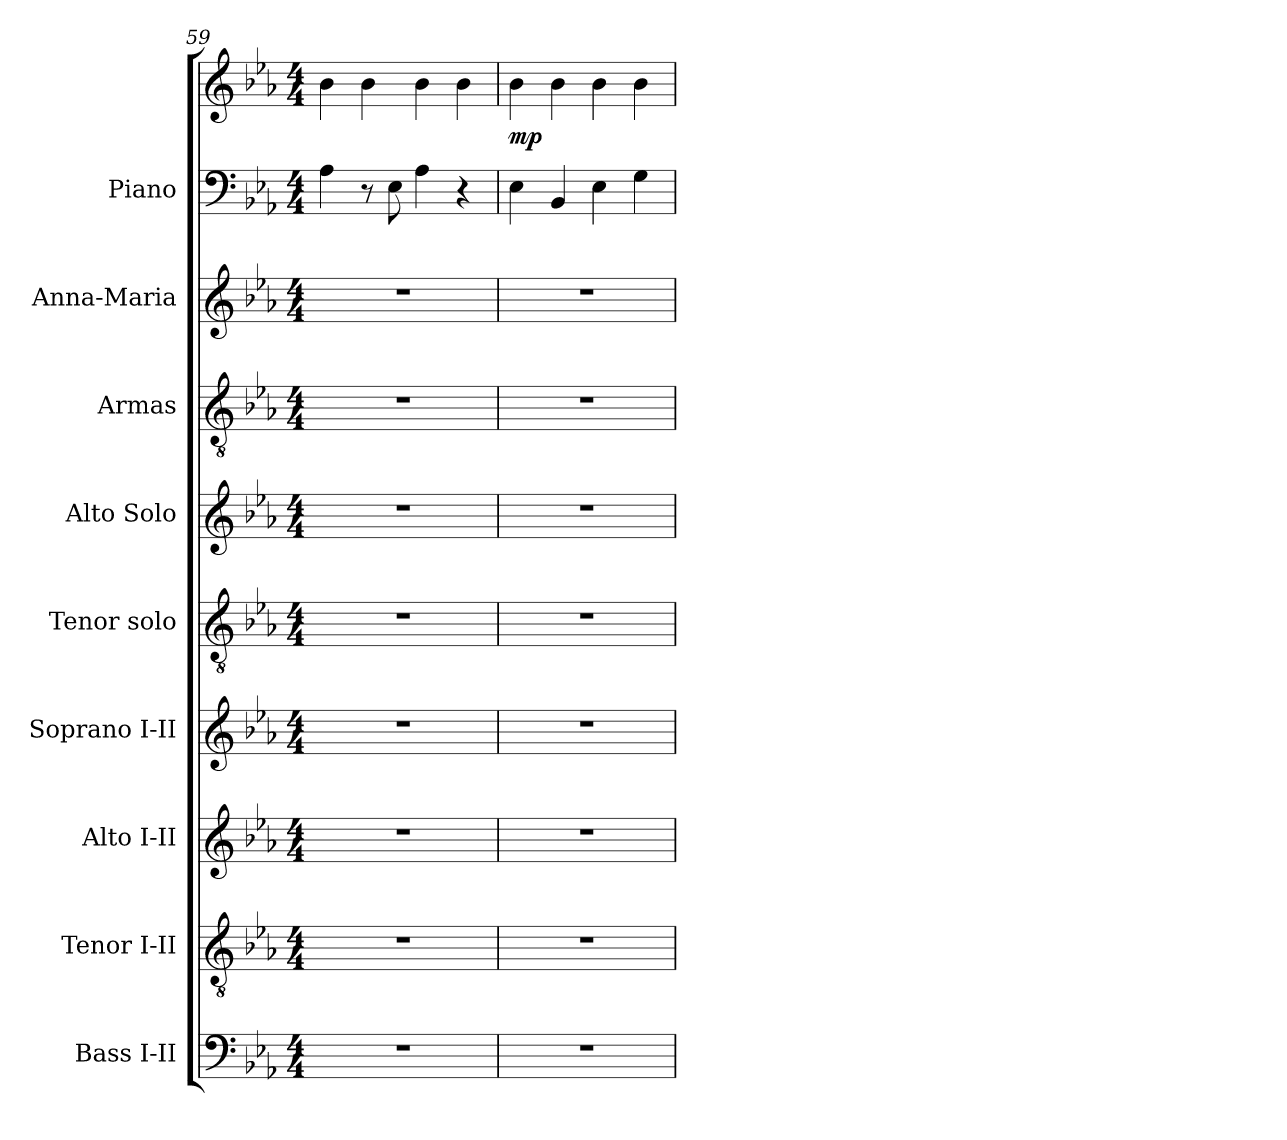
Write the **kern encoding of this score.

**kern	**kern	**kern	**kern	**kern	**kern	**kern	**kern	**kern	**kern	**dynam
*part9	*part8	*part7	*part6	*part5	*part4	*part3	*part2	*part1	*part1	*part1
*staff10	*staff9	*staff8	*staff7	*staff6	*staff5	*staff4	*staff3	*staff2	*staff1	*staff1/2
*I"Bass I-II	*I"Tenor I-II	*I"Alto I-II	*I"Soprano I-II	*I"Tenor solo	*I"Alto Solo	*I"Armas	*I"Anna-Maria	*I"Piano	*	*
*I'B.	*I'T.	*I'A.	*I'S.	*I'T. Solo	*I'A. Solo	*I'Armas	*I'A-M	*I'Pno.	*	*
*clefF4	*clefGv2	*clefG2	*clefG2	*clefGv2	*clefG2	*clefGv2	*clefG2	*clefF4	*clefG2	*
*	*ITrd7c12	*	*	*ITrd7c12	*	*ITrd7c12	*	*	*	*
*k[b-e-a-]	*k[b-e-a-]	*k[b-e-a-]	*k[b-e-a-]	*k[b-e-a-]	*k[b-e-a-]	*k[b-e-a-]	*k[b-e-a-]	*k[b-e-a-]	*k[b-e-a-]	*
*E-:	*E-:	*E-:	*E-:	*E-:	*E-:	*E-:	*E-:	*E-:	*E-:	*
*M4/4	*M4/4	*M4/4	*M4/4	*M4/4	*M4/4	*M4/4	*M4/4	*M4/4	*M4/4	*
=59	=59	=59	=59	=59	=59	=59	=59	=59	=59	=59
1r	1r	1r	1r	1r	1r	1r	1r	4A-i\	4b-i	.
.	.	.	.	.	.	.	.	8r	4b-i	.
.	.	.	.	.	.	.	.	8E-i\	.	.
.	.	.	.	.	.	.	.	4A-i\	4b-i	.
.	.	.	.	.	.	.	.	4r	4b-i	.
=60	=60	=60	=60	=60	=60	=60	=60	=60	=60	=60
1r	1r	1r	1r	1r	1r	1r	1r	4E-i\	4b-i	mp
.	.	.	.	.	.	.	.	4BB-i/	4b-i	.
.	.	.	.	.	.	.	.	4E-i\	4b-i	.
.	.	.	.	.	.	.	.	4Gi\	4b-i	.
=	=	=	=	=	=	=	=	=	=	=
*-	*-	*-	*-	*-	*-	*-	*-	*-	*-	*-
